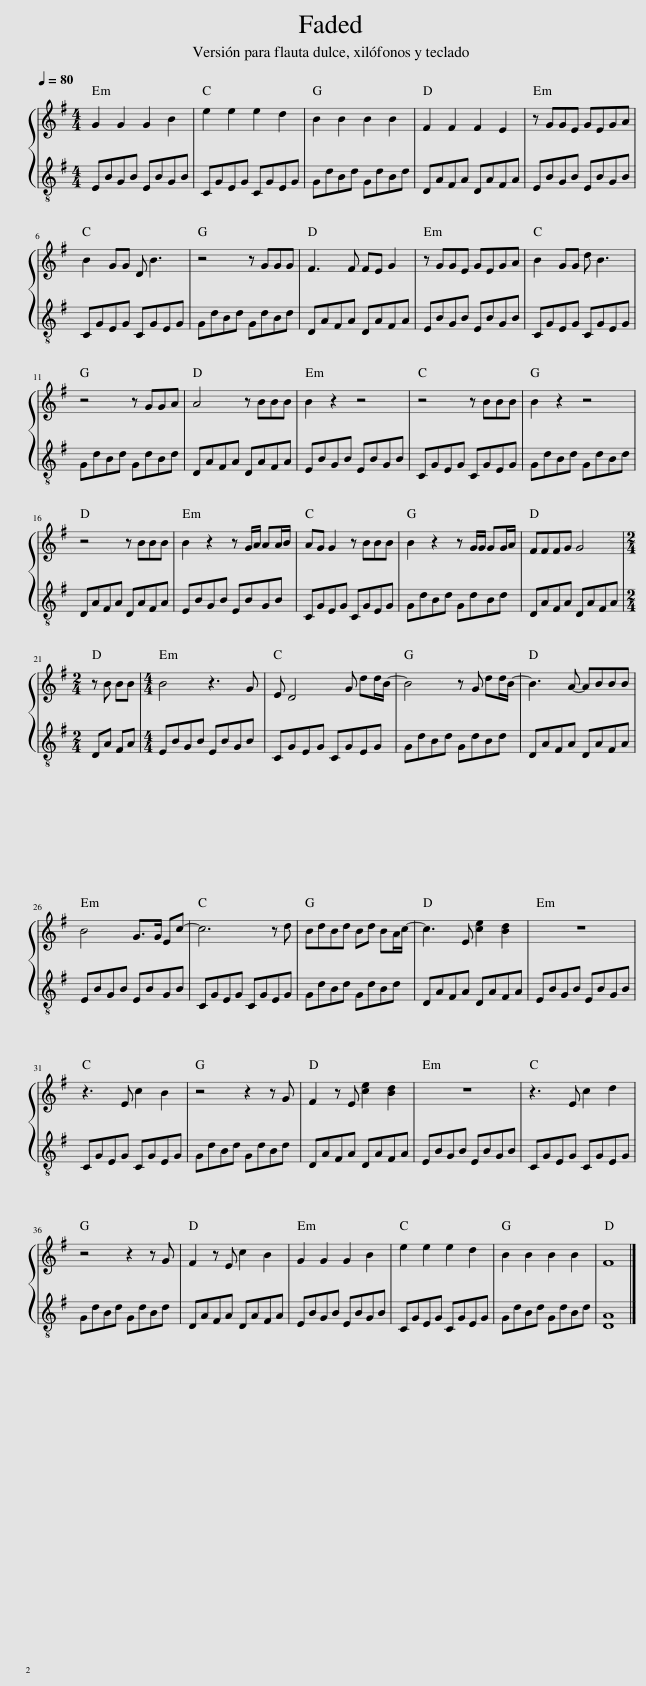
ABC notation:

X:1
%%score { 1 | 2 }
L:1/8
Q:1/4=80
M:4/4
I:linebreak $
K:G
V:1 treble
V:2 treble-8
V:1
 G2 G2 G2 B2 | e2 e2 e2 d2 | B2 B2 B2 B2 | F2 F2 F2 E2 | z GGE GEGA |$ %5
 B2 GG D B3 | z4 z GGG | F3 F FE G2 | z GGE GEGA | B2 GG d B3 |$ %10
 z4 z GGA | A4 z BBB | B2 z2 z4 | z4 z BBB | B2 z2 z4 |$ %15
 z4 z BBB | B2 z2 z G/A/ AA/B/ | AG G2 z BBB | B2 z2 z G/G/ GG/A/ | FFFG G4 |$ %20
[M:2/4] z B BB |[M:4/4] B4 z3 G | E D4 G dd/B/- | B4 z G dd/B/- | B3 A- ABBB |$ %25
 B4 G>G Ec- | c6 z d | BdBd Bd BA/c/- | c3 E [ce]2 [Bd]2 | z8 |$ %30
 z3 E c2 B2 | z4 z2 z G | F2 z E [ce]2 [Bd]2 | z8 | z3 E c2 d2 |$ %35
 z4 z2 z G | F2 z E c2 B2 | G2 G2 G2 B2 | e2 e2 e2 d2 | B2 B2 B2 B2 | %40
 F8 |] %41
V:2
 EBGB EBGB | CGEG CGEG | GdBd GdBd | DAFA DAFA | EBGB EBGB |$ %5
 CGEG CGEG | GdBd GdBd | DAFA DAFA | EBGB EBGB | CGEG CGEG |$ %10
 GdBd GdBd | DAFA DAFA | EBGB EBGB | CGEG CGEG | GdBd GdBd |$ %15
 DAFA DAFA | EBGB EBGB | CGEG CGEG | GdBd GdBd | DAFA DAFA |$ %20
[M:2/4] DA FA |[M:4/4] EBGB EBGB | CGEG CGEG | GdBd GdBd | DAFA DAFA |$ %25
 EBGB EBGB | CGEG CGEG | GdBd GdBd | DAFA DAFA | EBGB EBGB |$ %30
 CGEG CGEG | GdBd GdBd | DAFA DAFA | EBGB EBGB | CGEG CGEG |$ %35
 GdBd GdBd | DAFA DAFA | EBGB EBGB | CGEG CGEG | GdBd GdBd | %40
 [DA]8 |] %41
